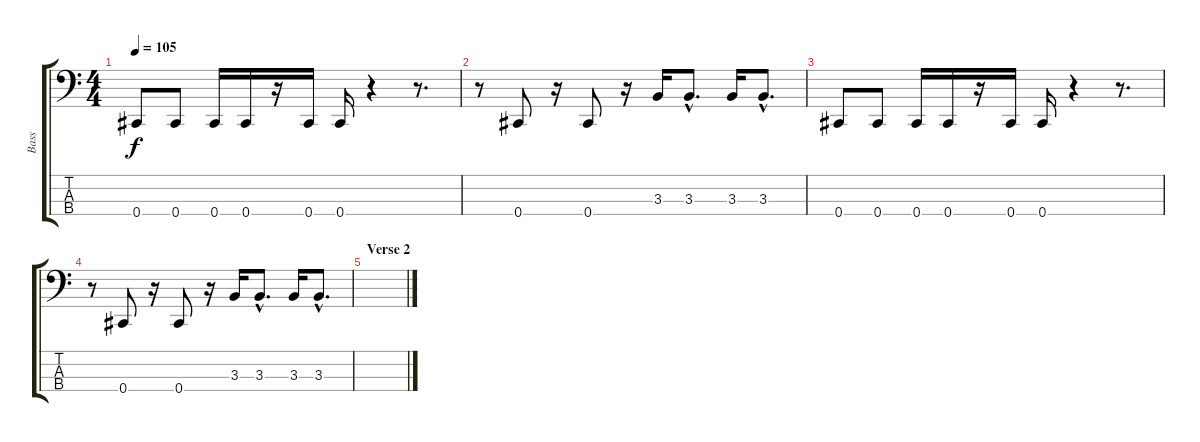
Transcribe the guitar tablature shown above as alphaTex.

\track ("Bass" "Bass") {instrument electricbassfinger}
\staff {score tabs}
\tuning (Gb2 Db2 Ab1 Db1) {hide}
\ts (4 4)
\tempo 105
\clef f4
\ks c
0.4.8{dy f} 0.4.8 0.4.16 0.4.16 r.16 0.4.16 0.4.16 r.4 r.8{d} |
r.8 0.4.8 r.16 0.4.8 r.16 3.3.16 3.3{hac}.8{d} 3.3.16 3.3{hac}.8{d} |
0.4.8 0.4.8 0.4.16 0.4.16 r.16 0.4.16 0.4.16 r.4 r.8{d} |
r.8 0.4.8 r.16 0.4.8 r.16 3.3.16 3.3{hac}.8{d} 3.3.16 3.3{hac}.8{d} |
\section ("" "Verse 2")
